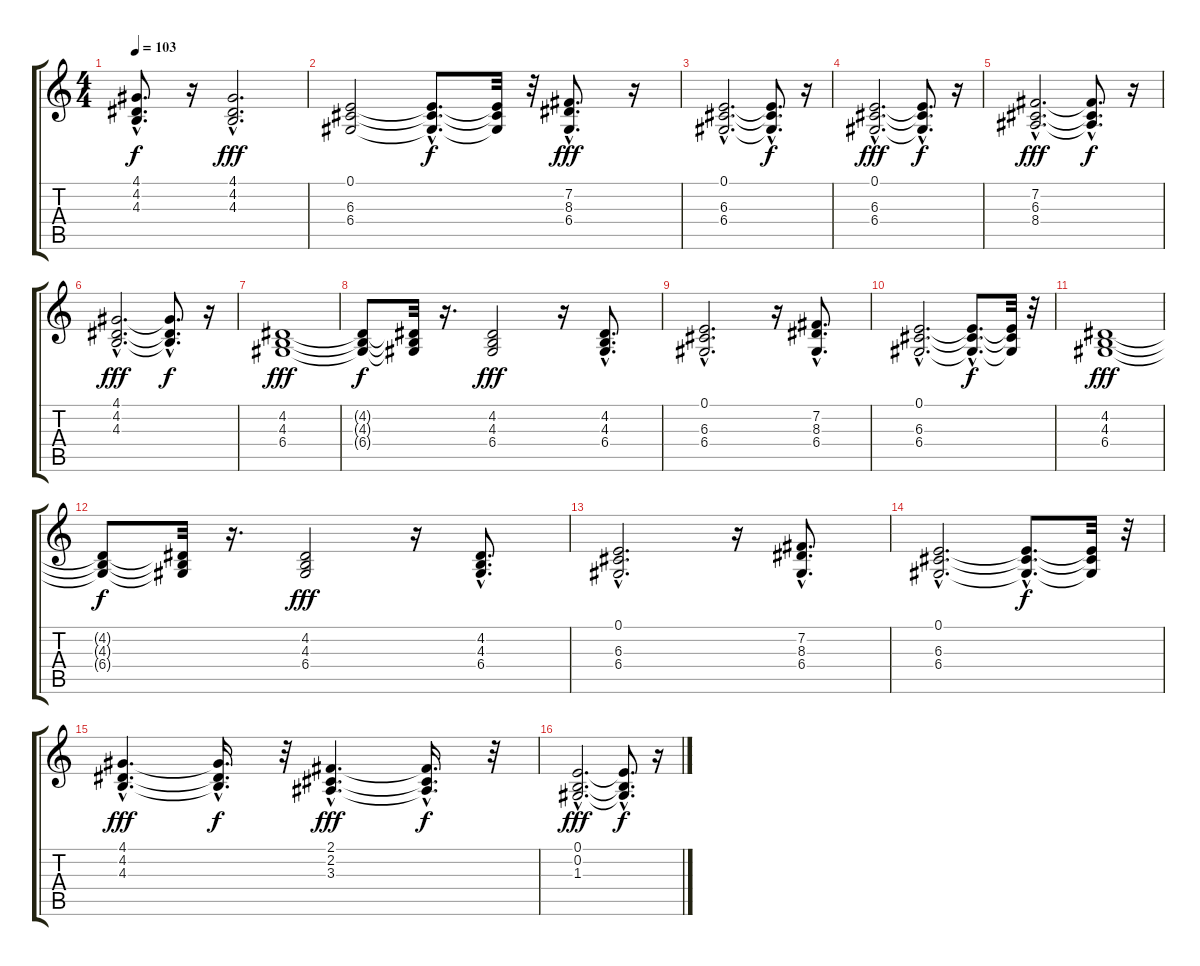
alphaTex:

\track "" {instrument electricpiano2}
\staff {score tabs}
\tuning (E4 B3 G3 D3 A2 E2) {hide}
\ts (4 4)
\tempo 103
\clef g2
\ks c
(4.1{t} 4.2{hac t} 4.3{hac t}).8{d dy f} r.16 (4.1{hac} 4.2 4.3).2{d dy fff} |
(0.1 6.3 6.4).2 (0.1{hac t} 6.3{hac t} 6.4{hac t}).8{d dy f} (0.1{t} 6.3{t} 6.4{t}).32 r.32 (7.2{hac} 8.3{hac} 6.4{hac}).8{d dy fff} r.16 |
(0.1{hac} 6.3{hac} 6.4{hac}).2{d} (0.1{hac t} 6.3{hac t} 6.4{hac t}).8{d dy f} r.16 |
(0.1{hac} 6.3{hac} 6.4{hac}).2{d dy fff} (0.1{hac t} 6.3{hac t} 6.4{t}).8{d dy f} r.16 |
(7.2{hac} 6.3{hac} 8.4{hac}).2{d dy fff} (7.2{hac t} 6.3{hac t} 8.4{hac t}).8{d dy f} r.16 |
(4.1{hac} 4.2{hac} 4.3{hac}).2{d dy fff} (4.1{hac t} 4.2{hac t} 4.3{t}).8{d dy f} r.16 |
(4.2 4.3 6.4).1{dy fff} |
(4.2{t} 4.3{t} 6.4{t}).8{dy f} (4.2{t} 4.3{t} 6.4{t}).32 r.16{d} (4.2 4.3 6.4).2{dy fff} r.16 (4.2{hac} 4.3{hac} 6.4{hac}).8{d} |
(0.1{hac} 6.3{hac} 6.4{hac}).2{d} r.16 (7.2 8.3{hac} 6.4).8{d} |
(0.1{hac} 6.3{hac} 6.4{hac}).2{d} (0.1{hac t} 6.3{hac t} 6.4{hac t}).8{d dy f} (0.1{t} 6.3{t} 6.4{t}).32 r.32 |
(4.2 4.3 6.4).1{dy fff} |
(4.2{t} 4.3{t} 6.4{t}).8{dy f} (4.2{t} 4.3{t} 6.4{t}).32 r.16{d} (4.2 4.3 6.4).2{dy fff} r.16 (4.2{hac} 4.3{hac} 6.4{hac}).8{d} |
(0.1{hac} 6.3{hac} 6.4{hac}).2{d} r.16 (7.2 8.3{hac} 6.4).8{d} |
(0.1{hac} 6.3{hac} 6.4{hac}).2{d} (0.1{hac t} 6.3{hac t} 6.4{hac t}).8{d dy f} (0.1{t} 6.3{t} 6.4{t}).32 r.32 |
(4.1{hac} 4.2{hac} 4.3{hac}).4{d dy fff} (4.1{t} 4.2{hac t} 4.3{hac t}).16{d dy f} r.32 (2.1{hac} 2.2{hac} 3.3{hac}).4{d dy fff} (2.1{hac t} 2.2{hac t} 3.3{hac t}).16{d dy f} r.32 |
(0.1{hac} 0.2{hac} 1.3{hac}).2{d dy fff} (0.1{hac t} 0.2{t} 1.3{hac t}).8{d dy f} r.16
